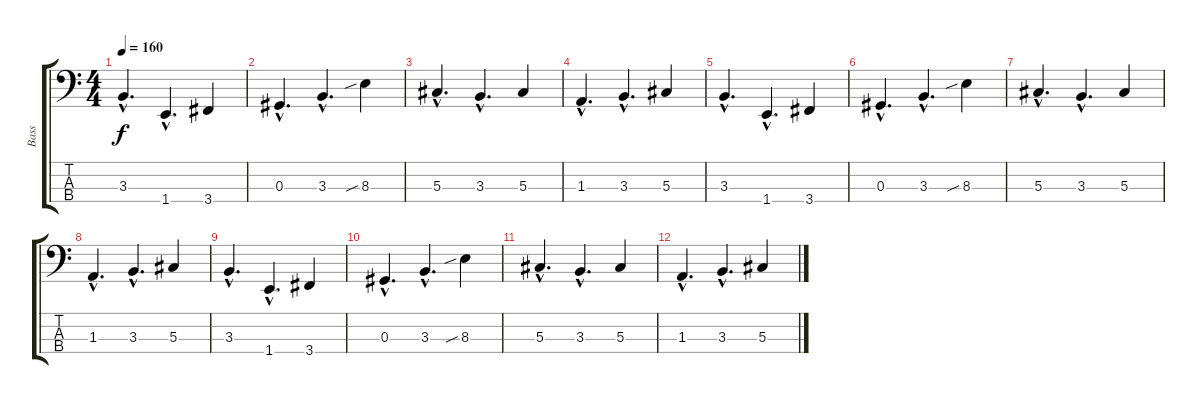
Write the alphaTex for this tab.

\track ("Bass" "Bass") {instrument electricbassfinger}
\staff {score tabs}
\tuning (Gb2 Db2 Ab1 Eb1) {hide}
\ts (4 4)
\tempo 160
\clef f4
\ks c
3.3{hac}.4{d dy f} 1.4{hac}.4{d} 3.4.4 |
0.3{hac}.4{d} 3.3{hac}.4{d} 8.3{sib}.4 |
5.3{hac}.4{d} 3.3{hac}.4{d} 5.3.4 |
1.3{hac}.4{d} 3.3{hac}.4{d} 5.3.4 |
3.3{hac}.4{d volume 0} 1.4{hac}.4{d} 3.4.4 |
0.3{hac}.4{d} 3.3{hac}.4{d} 8.3{sib}.4 |
5.3{hac}.4{d} 3.3{hac}.4{d} 5.3.4 |
1.3{hac}.4{d} 3.3{hac}.4{d} 5.3.4 |
3.3{hac}.4{d} 1.4{hac}.4{d} 3.4.4 |
0.3{hac}.4{d} 3.3{hac}.4{d} 8.3{sib}.4 |
5.3{hac}.4{d} 3.3{hac}.4{d} 5.3.4 |
1.3{hac}.4{d} 3.3{hac}.4{d} 5.3.4
